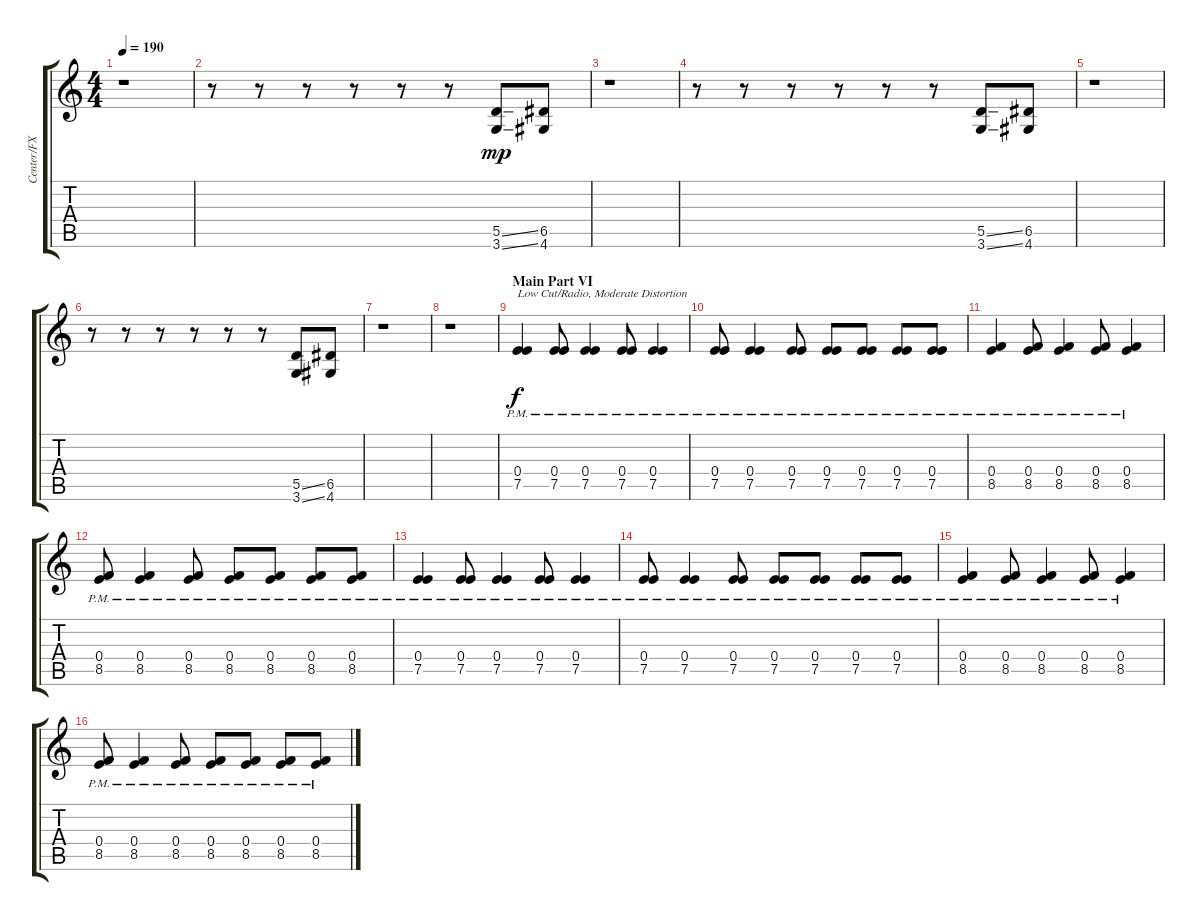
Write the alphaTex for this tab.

\track ("Center/FX Guitar" "Center/FX ") {instrument overdrivenguitar}
\staff {score tabs}
\tuning (E4 B3 G3 E3 A2 E2) {hide}
\ts (4 4)
\tempo 190
\clef g2
\ks c
r.1{dy mp} |
r.8 r.8 r.8 r.8 r.8 r.8 (5.5{ss} 3.6{ss}).8 (6.5 4.6).8 |
r.1 |
r.8 r.8 r.8 r.8 r.8 r.8 (5.5{ss} 3.6{ss}).8 (6.5 4.6).8 |
r.1 |
r.8 r.8 r.8 r.8 r.8 r.8 (5.5{ss} 3.6{ss}).8 (6.5 4.6).8 |
r.1 |
r.1 |
\section ("" "Main Part VI")
(0.4{pm} 7.5{pm}).4{txt "Low Cut/Radio, Moderate Distortion" dy f} (0.4{pm} 7.5{pm}).8 (0.4{pm} 7.5{pm}).4 (0.4{pm} 7.5{pm}).8 (0.4{pm} 7.5{pm}).4 |
(0.4{pm} 7.5{pm}).8 (0.4{pm} 7.5{pm}).4 (0.4{pm} 7.5{pm}).8 (0.4{pm} 7.5{pm}).8 (0.4{pm} 7.5{pm}).8 (0.4{pm} 7.5{pm}).8 (0.4{pm} 7.5{pm}).8 |
(0.4{pm} 8.5{pm}).4 (0.4{pm} 8.5{pm}).8 (0.4{pm} 8.5{pm}).4 (0.4{pm} 8.5{pm}).8 (0.4{pm} 8.5{pm}).4 |
(0.4{pm} 8.5{pm}).8 (0.4{pm} 8.5{pm}).4 (0.4{pm} 8.5{pm}).8 (0.4{pm} 8.5{pm}).8 (0.4{pm} 8.5{pm}).8 (0.4{pm} 8.5{pm}).8 (0.4{pm} 8.5{pm}).8 |
(0.4{pm} 7.5{pm}).4 (0.4{pm} 7.5{pm}).8 (0.4{pm} 7.5{pm}).4 (0.4{pm} 7.5{pm}).8 (0.4{pm} 7.5{pm}).4 |
(0.4{pm} 7.5{pm}).8 (0.4{pm} 7.5{pm}).4 (0.4{pm} 7.5{pm}).8 (0.4{pm} 7.5{pm}).8 (0.4{pm} 7.5{pm}).8 (0.4{pm} 7.5{pm}).8 (0.4{pm} 7.5{pm}).8 |
(0.4{pm} 8.5{pm}).4 (0.4{pm} 8.5{pm}).8 (0.4{pm} 8.5{pm}).4 (0.4{pm} 8.5{pm}).8 (0.4{pm} 8.5{pm}).4 |
(0.4{pm} 8.5{pm}).8 (0.4{pm} 8.5{pm}).4 (0.4{pm} 8.5{pm}).8 (0.4{pm} 8.5{pm}).8 (0.4{pm} 8.5{pm}).8 (0.4{pm} 8.5{pm}).8 (0.4{pm} 8.5{pm}).8
